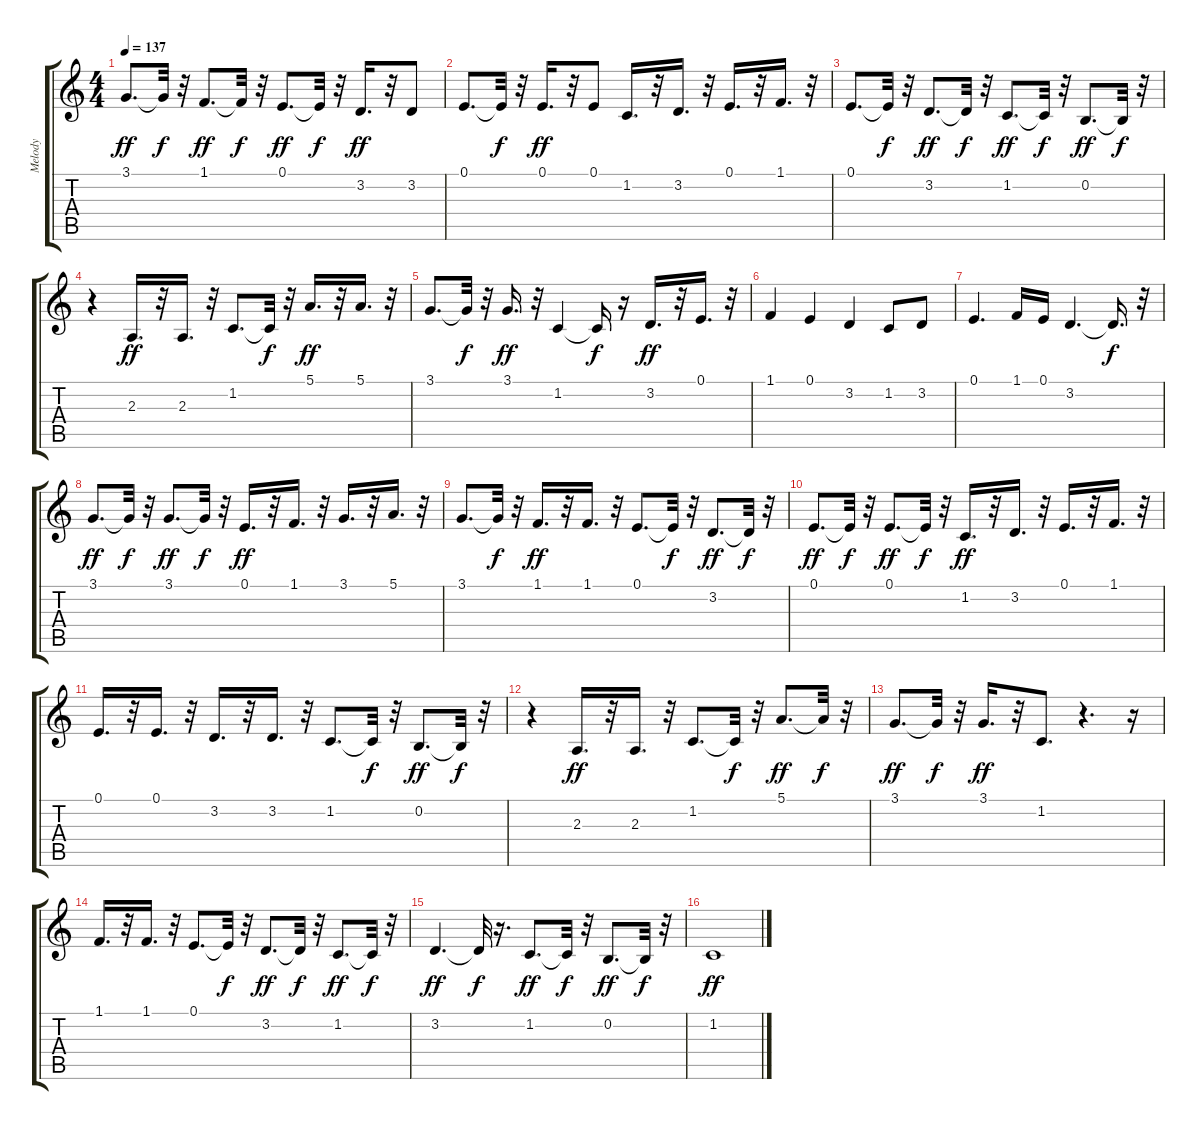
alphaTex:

\track ("Melody" "Melody") {mute instrument altosax}
\staff {score tabs}
\tuning (E4 B3 G3 D3 A2 E2) {hide}
\ts (4 4)
\tempo 137
\clef g2
\ks c
3.1.8{d dy ff} 3.1{t}.32{dy f} r.32 1.1.8{d dy ff} 1.1{t}.32{dy f} r.32 0.1.8{d dy ff} 0.1{t}.32{dy f} r.32 3.2.16{d dy ff} r.32 3.2.8 |
0.1.8{d} 0.1{t}.32{dy f} r.32 0.1.16{d dy ff} r.32 0.1.8 1.2.16{d} r.32 3.2.16{d} r.32 0.1.16{d} r.32 1.1.16{d} r.32 |
0.1.8{d} 0.1{t}.32{dy f} r.32 3.2.8{d dy ff} 3.2{t}.32{dy f} r.32 1.2.8{d dy ff} 1.2{t}.32{dy f} r.32 0.2.8{d dy ff} 0.2{t}.32{dy f} r.32 |
r.4 2.3.16{d dy ff} r.32 2.3.16{d} r.32 1.2.8{d} 1.2{t}.32{dy f} r.32 5.1.16{d dy ff} r.32 5.1.16{d} r.32 |
3.1.8{d} 3.1{t}.32{dy f} r.32 3.1.16{d dy ff} r.32 1.2.4 1.2{t}.16{dy f} r.16 3.2.16{d dy ff} r.32 0.1.16{d} r.32 |
1.1.4 0.1.4 3.2.4 1.2.8 3.2.8 |
0.1.4{d} 1.1.16 0.1.16 3.2.4{d} 3.2{t}.16{d dy f} r.32 |
3.1.8{d dy ff} 3.1{t}.32{dy f} r.32 3.1.8{d dy ff} 3.1{t}.32{dy f} r.32 0.1.16{d dy ff} r.32 1.1.16{d} r.32 3.1.16{d} r.32 5.1.16{d} r.32 |
3.1.8{d} 3.1{t}.32{dy f} r.32 1.1.16{d dy ff} r.32 1.1.16{d} r.32 0.1.8{d} 0.1{t}.32{dy f} r.32 3.2.8{d dy ff} 3.2{t}.32{dy f} r.32 |
0.1.8{d dy ff} 0.1{t}.32{dy f} r.32 0.1.8{d dy ff} 0.1{t}.32{dy f} r.32 1.2.16{d dy ff} r.32 3.2.16{d} r.32 0.1.16{d} r.32 1.1.16{d} r.32 |
0.1.16{d} r.32 0.1.16{d} r.32 3.2.16{d} r.32 3.2.16{d} r.32 1.2.8{d} 1.2{t}.32{dy f} r.32 0.2.8{d dy ff} 0.2{t}.32{dy f} r.32 |
r.4 2.3.16{d dy ff} r.32 2.3.16{d} r.32 1.2.8{d} 1.2{t}.32{dy f} r.32 5.1.8{d dy ff} 5.1{t}.32{dy f} r.32 |
3.1.8{d dy ff} 3.1{t}.32{dy f} r.32 3.1.16{d dy ff} r.32 1.2.8{d} r.4{d} r.16 |
1.1.16{d} r.32 1.1.16{d} r.32 0.1.8{d} 0.1{t}.32{dy f} r.32 3.2.8{d dy ff} 3.2{t}.32{dy f} r.32 1.2.8{d dy ff} 1.2{t}.32{dy f} r.32 |
3.2.4{d dy ff} 3.2{t}.32{dy f} r.16{d} 1.2.8{d dy ff} 1.2{t}.32{dy f} r.32 0.2.8{d dy ff} 0.2{t}.32{dy f} r.32 |
1.2.1{dy ff}
